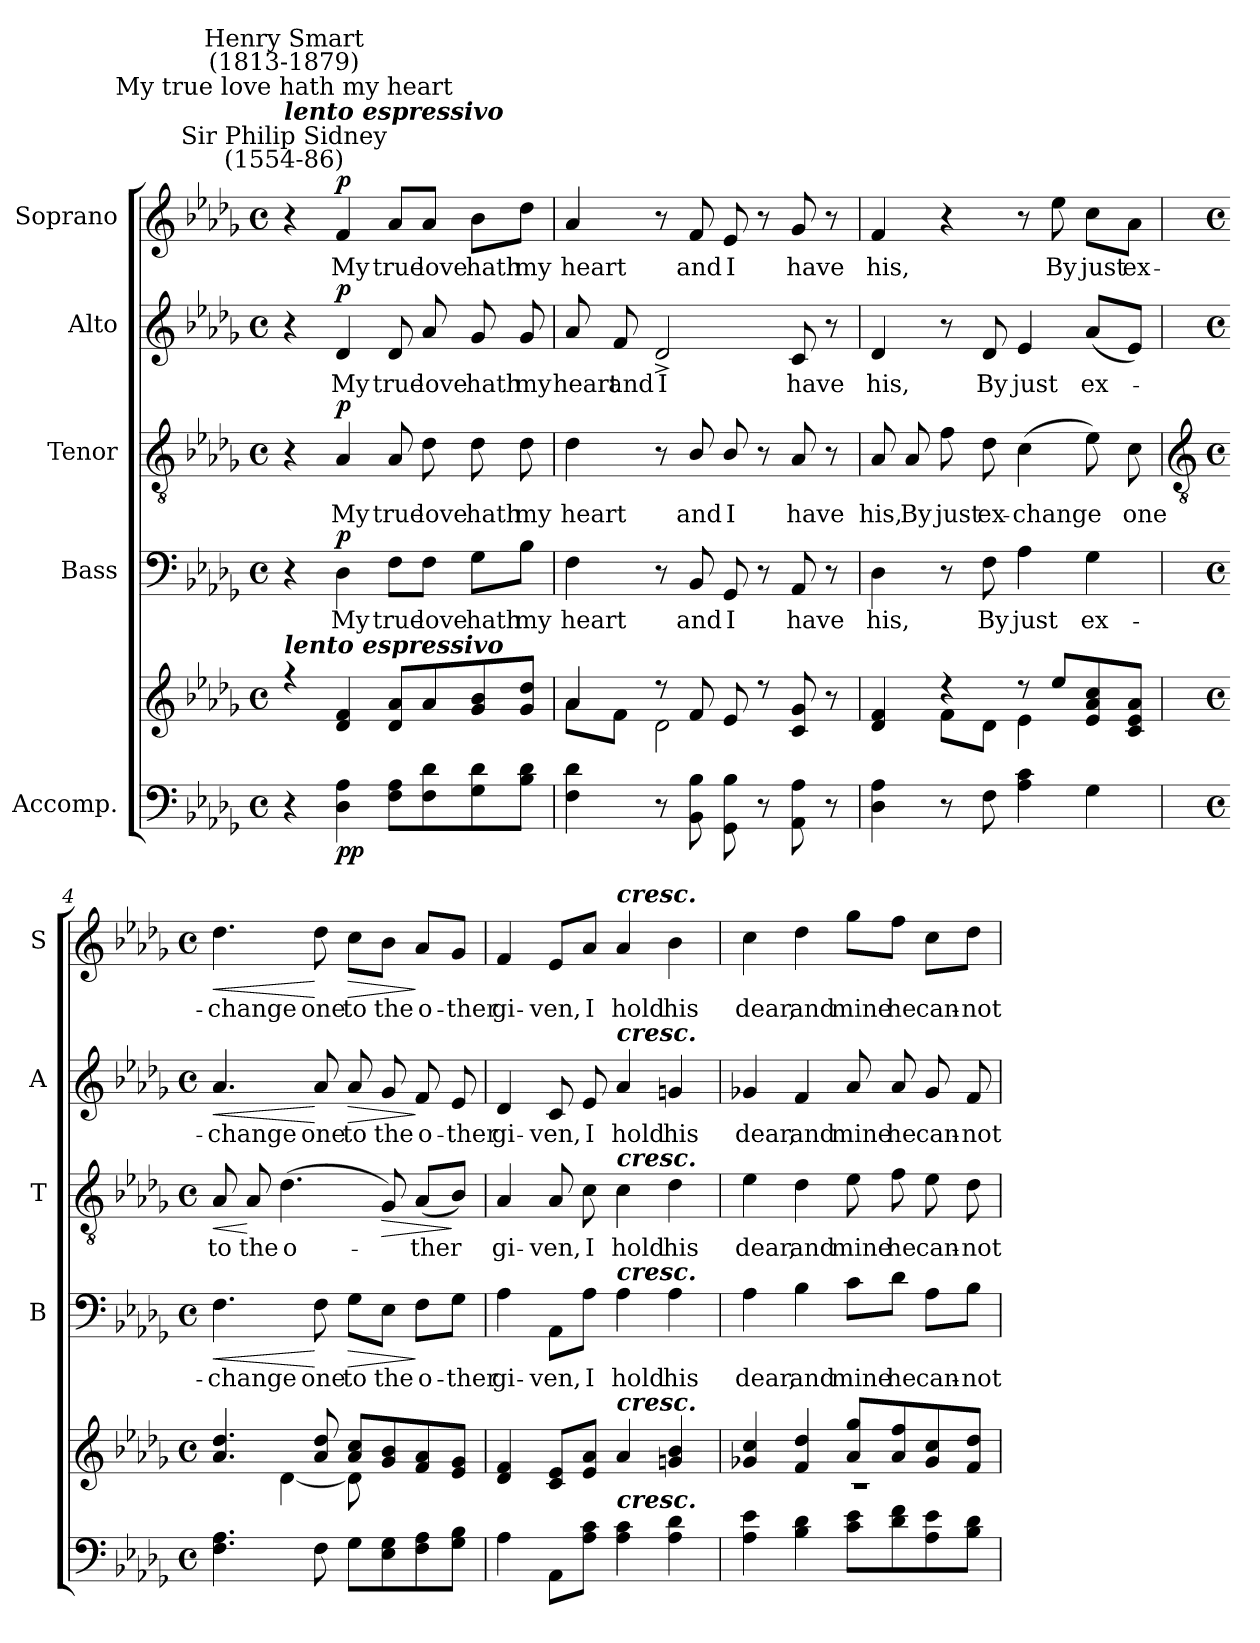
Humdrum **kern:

**kern	**kern	**dynam	**kern	**text	**dynam	**kern	**text	**dynam	**kern	**text	**dynam	**kern	**text	**dynam
*part5	*part5	*part5	*part4	*part4	*part4	*part3	*part3	*part3	*part2	*part2	*part2	*part1	*part1	*part1
*staff6	*staff5	*staff5/6	*staff4	*staff4	*staff4	*staff3	*staff3	*staff3	*staff2	*staff2	*staff2	*staff1	*staff1	*staff1
*I"Accomp.	*	*	*I"Bass	*	*	*I"Tenor	*	*	*I"Alto	*	*	*I"Soprano	*	*
*	*	*	*I'B	*	*	*I'T	*	*	*I'A	*	*	*I'S	*	*
*clefF4	*clefG2	*	*clefF4	*	*	*clefGv2	*	*	*clefG2	*	*	*clefG2	*	*
*k[b-e-a-d-g-]	*k[b-e-a-d-g-]	*	*k[b-e-a-d-g-]	*	*	*k[b-e-a-d-g-]	*	*	*k[b-e-a-d-g-]	*	*	*k[b-e-a-d-g-]	*	*
*D-:	*D-:	*	*D-:	*	*	*D-:	*	*	*D-:	*	*	*D-:	*	*
*M4/4	*M4/4	*	*M4/4	*	*	*M4/4	*	*	*M4/4	*	*	*M4/4	*	*
*met(c)	*met(c)	*	*met(c)	*	*	*met(c)	*	*	*met(c)	*	*	*met(c)	*	*
*MM48	*MM48	*	*MM48	*	*	*MM48	*	*	*MM48	*	*	*MM48	*	*
=1	=1	=1	=1	=1	=1	=1	=1	=1	=1	=1	=1	=1	=1	=1
*	*^	*	*	*	*	*	*	*	*	*	*	*	*	*
!	!	!	!	!	!	!	!	!	!	!	!	!	!LO:TX:a:cj:t=Sir Philip Sidney\n(1554-86)	!	!
!	!	!	!	!	!	!	!	!	!	!	!	!	!LO:TX:a:Bi:t=lento espressivo	!	!
!	!	!	!	!	!	!	!	!	!	!	!	!	!LO:TX:a:cj:t=My true love hath my heart	!	!
!	!	!	!	!	!	!	!	!	!	!	!	!	!LO:TX:a:cj:t=Henry Smart\n(1813-1879)	!	!
!	!LO:TX:a:Bi:t=lento espressivo	!	!	!	!	!	!	!	!	!	!	!	!	!	!
4r	4r	1ryy	.	4r	.	.	4r	.	.	4r	.	.	4r	.	.
!	!	!	!LO:DY:b=2	!	!LO:LY:b	!	!	!LO:LY:b	!	!	!LO:LY:b	!	!	!LO:LY:b	!
!	!	!	!LO:DY:n=1:b	!	!	!LO:DY:b	!	!	!LO:DY:b	!	!	!LO:DY:b	!	!	!LO:DY:b
4D- 4A-	4d- 4f	.	p p	4D-	My	p	4A-	My	p	4d-	My	p	4f	My	p
!	!	!	!	!	!LO:LY:b	!	!	!LO:LY:b	!	!	!LO:LY:b	!	!	!LO:LY:b	!
8F 8A-L	8d- 8a-L	.	.	8F\L	true	.	8A-	true	.	8d-	true	.	8a-/L	true	.
!	!	!	!	!	!LO:LY:b	!	!	!LO:LY:b	!	!	!LO:LY:b	!	!	!LO:LY:b	!
8F 8d-	8a-	.	.	8F\J	love	.	8d-	love	.	8a-	love	.	8a-/J	love	.
!	!	!	!	!	!LO:LY:b	!	!	!LO:LY:b	!	!	!LO:LY:b	!	!	!LO:LY:b	!
8G- 8d-	8g- 8b-	.	.	8G-\L	hath	.	8d-	hath	.	8g-	hath	.	8b-\L	hath	.
!	!	!	!	!	!LO:LY:b	!	!	!LO:LY:b	!	!	!LO:LY:b	!	!	!LO:LY:b	!
8B- 8d-J	8g- 8dd-J	.	.	8B-\J	my	.	8d-	my	.	8g-	my	.	8dd-\J	my	.
=2	=2	=2	=2	=2	=2	=2	=2	=2	=2	=2	=2	=2	=2	=2	=2
!	!	!	!	!	!LO:LY:b	!	!	!LO:LY:b	!	!	!LO:LY:b	!	!	!LO:LY:b	!
4F 4d-	4a-	8a-\L	.	4F	heart	.	4d-	heart	.	8a-	heart	.	4a-	heart	.
!	!	!	!	!	!	!	!	!	!	!	!LO:LY:b	!	!	!	!
.	.	8f\J	.	.	.	.	.	.	.	8f	and	.	.	.	.
!	!	!	!	!	!	!	!	!	!	!	!LO:LY:b	!	!	!	!
8r	8r	2d-\	.	8r	.	.	8r	.	.	2d-^	I	.	8r	.	.
!	!	!	!	!	!LO:LY:b	!	!	!LO:LY:b	!	!	!	!	!	!LO:LY:b	!
8BB- 8B-	8f	.	.	8BB-	and	.	8B-/	and	.	.	.	.	8f	and	.
!	!	!	!	!	!LO:LY:b	!	!	!LO:LY:b	!	!	!	!	!	!LO:LY:b	!
8GG- 8B-	8e-	.	.	8GG-	I	.	8B-/	I	.	.	.	.	8e-	I	.
8r	8r	.	.	8r	.	.	8r	.	.	.	.	.	8r	.	.
!	!	!	!	!	!LO:LY:b	!	!	!LO:LY:b	!	!	!LO:LY:b	!	!	!LO:LY:b	!
8AA- 8A-	8c 8g-	4ryy	.	8AA-	have	.	8A-	have	.	8c	have	.	8g-	have	.
8r	8r	.	.	8r	.	.	8r	.	.	8r	.	.	8r	.	.
=3	=3	=3	=3	=3	=3	=3	=3	=3	=3	=3	=3	=3	=3	=3	=3
!	!	!	!	!	!LO:LY:b	!	!	!LO:LY:b	!	!	!LO:LY:b	!	!	!LO:LY:b	!
4D- 4A-	4d- 4f	4ryy	.	4D-	his,	.	8A-	his,	.	4d-	his,	.	4f	his,	.
!	!	!	!	!	!	!	!	!LO:LY:b	!	!	!	!	!	!	!
.	.	.	.	.	.	.	8A-	By	.	.	.	.	.	.	.
!	!	!	!	!	!	!	!	!LO:LY:b	!	!	!	!	!	!	!
8r	4r	8f\L	.	8r	.	.	8f	just	.	8r	.	.	4r	.	.
!	!	!	!	!	!LO:LY:b	!	!	!LO:LY:b	!	!	!LO:LY:b	!	!	!	!
8F	.	8d-\J	.	8F	By	.	8d-	ex-	.	8d-	By	.	.	.	.
!	!	!	!	!	!LO:LY:b	!	!	!LO:LY:b	!	!	!LO:LY:b	!	!	!	!
4A- 4c	8r	4e-\	.	4A-	just	.	(>4c	-change	.	4e-	just	.	8r	.	.
!	!	!	!	!	!	!	!	!	!	!	!	!	!	!LO:LY:b	!
.	8ee-L	.	.	.	.	.	.	.	.	.	.	.	8ee-	By	.
!	!	!	!	!	!LO:LY:b	!	!	!	!	!	!LO:LY:b	!	!	!LO:LY:b	!
4G-	8e- 8a- 8cc	4ryy	.	4G-	ex-	.	8e-)	.	.	(<8a-L	ex-	.	8cc\L	just	.
!	!	!	!	!	!	!	!	!LO:LY:b	!	!	!	!	!	!LO:LY:b	!
.	8c 8e- 8a-J	.	.	.	.	.	8c	one	.	8e-J)	.	.	8a-\J	ex-	.
!!LO:LB:g=z
=4	=4	=4	=4	=4	=4	=4	=4	=4	=4	=4	=4	=4	=4	=4	=4
*	*	*	*	*	*	*	*clefGv2	*	*	*	*	*	*	*	*
*M4/4	*M4/4	*	*	*M4/4	*	*	*M4/4	*	*	*M4/4	*	*	*M4/4	*	*
*met(c)	*met(c)	*	*	*met(c)	*	*	*met(c)	*	*	*met(c)	*	*	*met(c)	*	*
!	!	!	!	!	!LO:LY:b	!LO:HP:b	!	!LO:LY:b	!LO:HP:b	!	!LO:LY:b	!LO:HP:b	!	!LO:LY:b	!LO:HP:b
4.F 4.A-	4.a-/ 4.dd-/	4ryy	.	4.F	-change	<	8A-	to	<	4.a-	change	<	4.dd-	-change	<
!	!	!	!	!	!	!	!	!LO:LY:b	!	!	!	!	!	!	!
.	.	.	.	.	.	.	8A-	the	[	.	.	.	.	.	.
!	!	!	!	!	!	!	!	!LO:LY:b	!	!	!	!	!	!	!
.	.	[4d-\	.	.	.	.	(<4.d-	o-	.	.	.	.	.	.	.
!	!	!	!	!	!LO:LY:b	!	!	!	!	!	!LO:LY:b	!	!	!LO:LY:b	!
8F	8a-/ 8dd-/	.	.	8F	one	[	.	.	.	8a-	one	[	8dd-	one	[
!	!	!	!	!	!LO:LY:b	!LO:HP:b	!	!	!	!	!LO:LY:b	!LO:HP:b	!	!LO:LY:b	!LO:HP:b
8G-L	8a- 8ccL	8d-\]	.	8G-\L	to	>	.	.	.	8a-	to	>	8cc\L	to	>
!	!	!	!	!	!LO:LY:b	!	!	!	!LO:HP:b	!	!LO:LY:b	!	!	!LO:LY:b	!
8E- 8G-	8g- 8b-	4.ryy	.	8E-\J	the	.	8G-)	.	>	8g-	the	.	8b-\J	the	.
!	!	!	!	!	!LO:LY:b	!	!	!LO:LY:b	!	!	!LO:LY:b	!	!	!LO:LY:b	!
8F 8A-	8f 8a-	.	.	8F\L	o-	]	(<8A-L	ther	.	8f	o-	]	8a-/L	o-	]
!	!	!	!	!	!LO:LY:b	!	!	!	!	!	!LO:LY:b	!	!	!LO:LY:b	!
8G- 8B-J	8e- 8g-J	.	.	8G-\J	-ther	.	8B-J)	.	]	8e-	-ther	.	8g-/J	-ther	.
=5	=5	=5	=5	=5	=5	=5	=5	=5	=5	=5	=5	=5	=5	=5	=5
!	!	!	!	!	!LO:LY:b	!	!	!LO:LY:b	!	!	!LO:LY:b	!	!	!LO:LY:b	!
4A-	4d- 4f	1ryy	.	4A-	gi-	.	4A-	gi-	.	4d-	gi-	.	4f	gi-	.
!	!	!	!	!	!LO:LY:b	!	!	!LO:LY:b	!	!	!LO:LY:b	!	!	!LO:LY:b	!
8AA-L	8c 8e-L	.	.	8AA-\L	-ven,	.	8A-	-ven,	.	8c	-ven,	.	8e-/L	-ven,	.
!	!	!	!	!	!LO:LY:b	!	!	!LO:LY:b	!	!	!LO:LY:b	!	!	!LO:LY:b	!
8A- 8cJ	8e- 8a-J	.	.	8A-\J	I	.	8c	I	.	8e-	I	.	8a-/J	I	.
!	!	!	!	!	!	!	!	!	!	!	!	!	!LO:TX:a:Bi:t=cresc.	!	!
!	!	!	!	!	!	!	!	!	!	!LO:TX:a:Bi:t=cresc.	!	!	!	!	!
!	!	!	!	!	!	!	!LO:TX:a:Bi:t=cresc.	!	!	!	!	!	!	!	!
!	!	!	!	!LO:TX:a:Bi:t=cresc.	!	!	!	!	!	!	!	!	!	!	!
!	!LO:TX:a:Bi:t=cresc.	!	!	!	!	!	!	!	!	!	!	!	!	!	!
!LO:TX:a:Bi:t=cresc.	!	!	!	!	!	!	!	!	!	!	!	!	!	!	!
!	!	!	!	!	!LO:LY:b	!	!	!LO:LY:b	!	!	!LO:LY:b	!	!	!LO:LY:b	!
4A- 4c	4a-	.	.	4A-	hold	.	4c	hold	.	4a-	hold	.	4a-	hold	.
!	!	!	!	!	!LO:LY:b	!	!	!LO:LY:b	!	!	!LO:LY:b	!	!	!LO:LY:b	!
4A- 4d-	4gn 4b-	.	.	4A-	his	.	4d-	his	.	4gn	his	.	4b-	his	.
=6	=6	=6	=6	=6	=6	=6	=6	=6	=6	=6	=6	=6	=6	=6	=6
!	!	!	!	!	!LO:LY:b	!	!	!LO:LY:b	!	!	!LO:LY:b	!	!	!LO:LY:b	!
4A- 4e-	4g-X 4cc	1r	.	4A-	dear,	.	4e-	dear,	.	4g-X	dear,	.	4cc	dear,	.
!	!	!	!	!	!LO:LY:b	!	!	!LO:LY:b	!	!	!LO:LY:b	!	!	!LO:LY:b	!
4B- 4d-	4f 4dd-	.	.	4B-	and	.	4d-	and	.	4f	and	.	4dd-	and	.
!	!	!	!	!	!LO:LY:b	!	!	!LO:LY:b	!	!	!LO:LY:b	!	!	!LO:LY:b	!
8c 8e-L	8a- 8gg-L	.	.	8c\L	mine	.	8e-	mine	.	8a-	mine	.	8gg-\L	mine	.
!	!	!	!	!	!LO:LY:b	!	!	!LO:LY:b	!	!	!LO:LY:b	!	!	!LO:LY:b	!
8d- 8f	8a- 8ff	.	.	8d-\J	he	.	8f	he	.	8a-	he	.	8ff\J	he	.
!	!	!	!	!	!LO:LY:b	!	!	!LO:LY:b	!	!	!LO:LY:b	!	!	!LO:LY:b	!
8A- 8e-	8g- 8cc	.	.	8A-\L	can-	.	8e-	can-	.	8g-	can-	.	8cc\L	can-	.
!	!	!	!	!	!LO:LY:b	!	!	!LO:LY:b	!	!	!LO:LY:b	!	!	!LO:LY:b	!
8B- 8d-J	8f 8dd-J	.	.	8B-\J	-not	.	8d-	-not	.	8f	-not	.	8dd-\J	-not	.
*	*v	*v	*	*	*	*	*	*	*	*	*	*	*	*	*
=	=	=	=	=	=	=	=	=	=	=	=	=	=	=
*-	*-	*-	*-	*-	*-	*-	*-	*-	*-	*-	*-	*-	*-	*-
